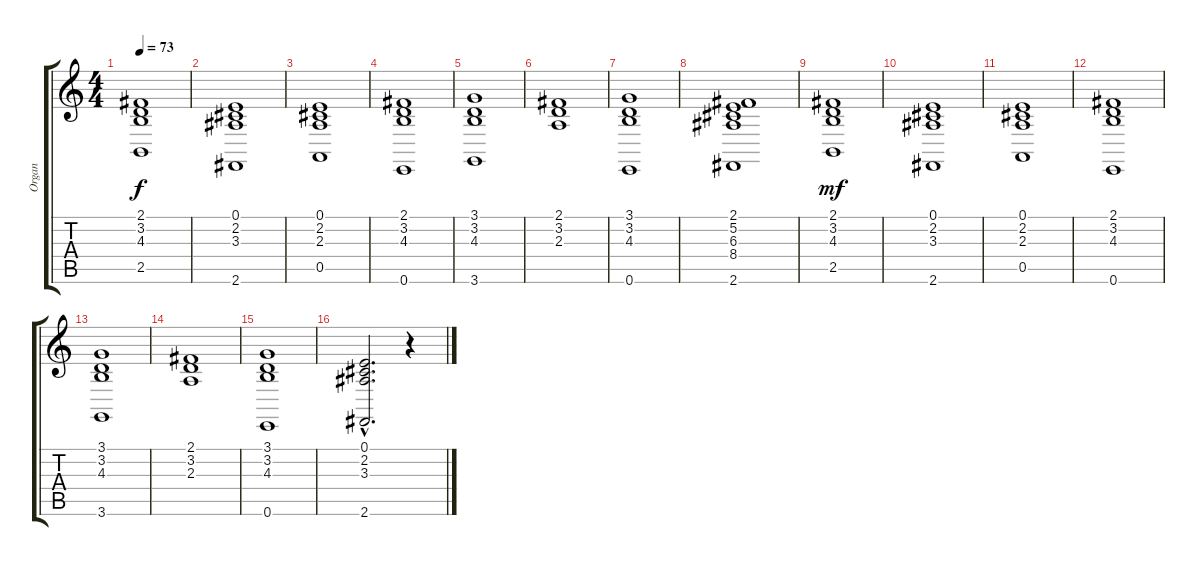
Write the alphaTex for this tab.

\track ("Organ" "Organ") {instrument drawbarorgan}
\staff {score tabs}
\tuning (E4 B3 G3 D3 A2 E2) {hide}
\ts (4 4)
\tempo 73
\clef g2
\ks c
(2.1 3.2 4.3 2.5).1{dy f} |
(0.1 2.2 3.3 2.6).1 |
(0.1 2.2 2.3 0.5).1 |
(2.1 3.2 4.3 0.6).1 |
(3.1 3.2 4.3 3.6).1 |
(2.1 3.2 2.3).1 |
(3.1 3.2 4.3 0.6).1 |
(2.1 5.2 6.3 8.4 2.6).1 |
(2.1 3.2 4.3 2.5).1{dy mf} |
(0.1 2.2 3.3 2.6).1 |
(0.1 2.2 2.3 0.5).1 |
(2.1 3.2 4.3 0.6).1 |
(3.1 3.2 4.3 3.6).1 |
(2.1 3.2 2.3).1 |
(3.1 3.2 4.3 0.6).1 |
(0.1{hac} 2.2{hac} 3.3{hac} 2.6{hac}).2{d} r.4
